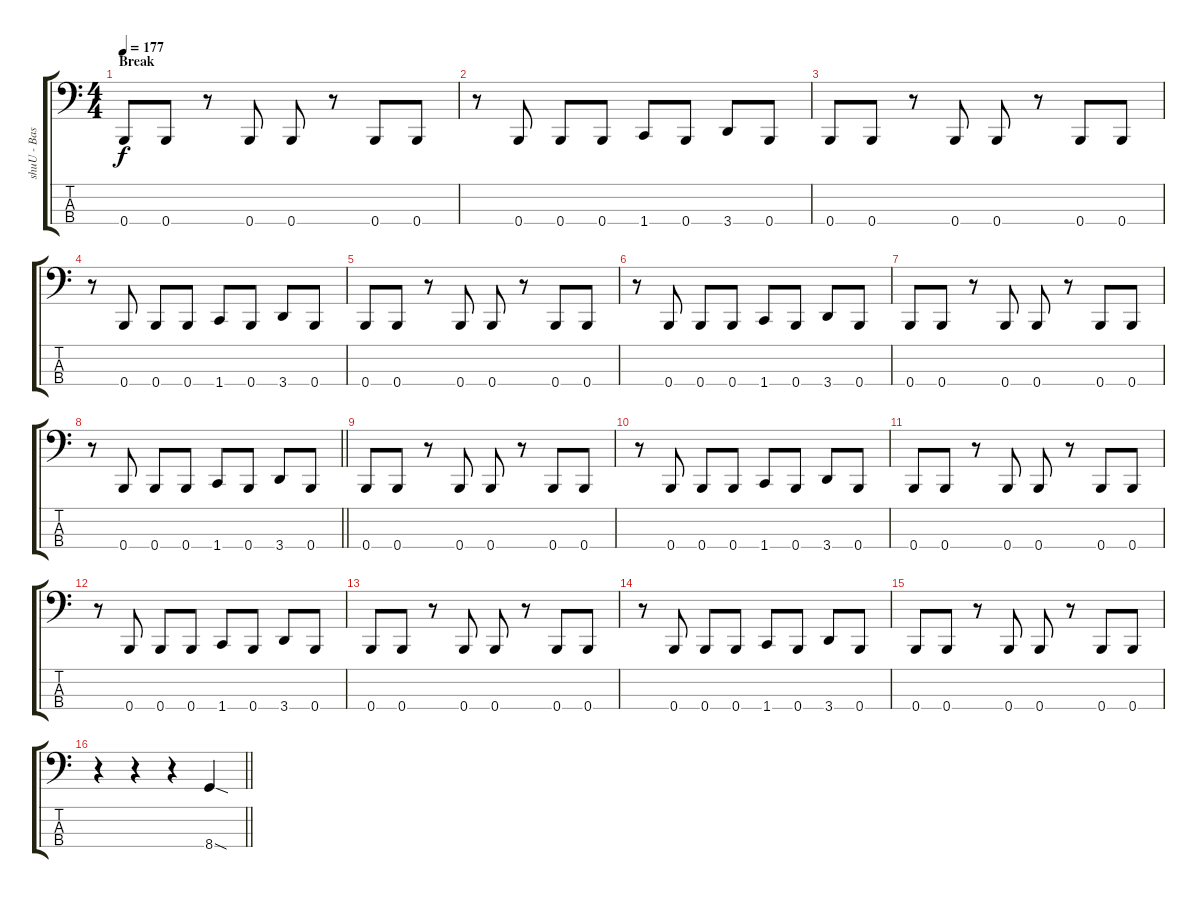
\track ("shuU - Bass" "shuU - Bas") {instrument electricbasspick}
\staff {score tabs}
\tuning (E2 B1 Gb1 B0) {hide}
\ts (4 4)
\section ("" "Break")
\tempo 177
\clef f4
\ks c
0.4.8{dy f} 0.4.8 r.8 0.4.8 0.4.8 r.8 0.4.8 0.4.8 |
r.8 0.4.8 0.4.8 0.4.8 1.4.8 0.4.8 3.4.8 0.4.8 |
0.4.8 0.4.8 r.8 0.4.8 0.4.8 r.8 0.4.8 0.4.8 |
r.8 0.4.8 0.4.8 0.4.8 1.4.8 0.4.8 3.4.8 0.4.8 |
0.4.8 0.4.8 r.8 0.4.8 0.4.8 r.8 0.4.8 0.4.8 |
r.8 0.4.8 0.4.8 0.4.8 1.4.8 0.4.8 3.4.8 0.4.8 |
0.4.8 0.4.8 r.8 0.4.8 0.4.8 r.8 0.4.8 0.4.8 |
\barLineRight lightlight
r.8 0.4.8 0.4.8 0.4.8 1.4.8 0.4.8 3.4.8 0.4.8 |
\section ("" "")
0.4.8 0.4.8 r.8 0.4.8 0.4.8 r.8 0.4.8 0.4.8 |
r.8 0.4.8 0.4.8 0.4.8 1.4.8 0.4.8 3.4.8 0.4.8 |
0.4.8 0.4.8 r.8 0.4.8 0.4.8 r.8 0.4.8 0.4.8 |
r.8 0.4.8 0.4.8 0.4.8 1.4.8 0.4.8 3.4.8 0.4.8 |
0.4.8 0.4.8 r.8 0.4.8 0.4.8 r.8 0.4.8 0.4.8 |
r.8 0.4.8 0.4.8 0.4.8 1.4.8 0.4.8 3.4.8 0.4.8 |
0.4.8 0.4.8 r.8 0.4.8 0.4.8 r.8 0.4.8 0.4.8 |
\barLineRight lightlight
r.4 r.4 r.4 8.4{sod}.4
